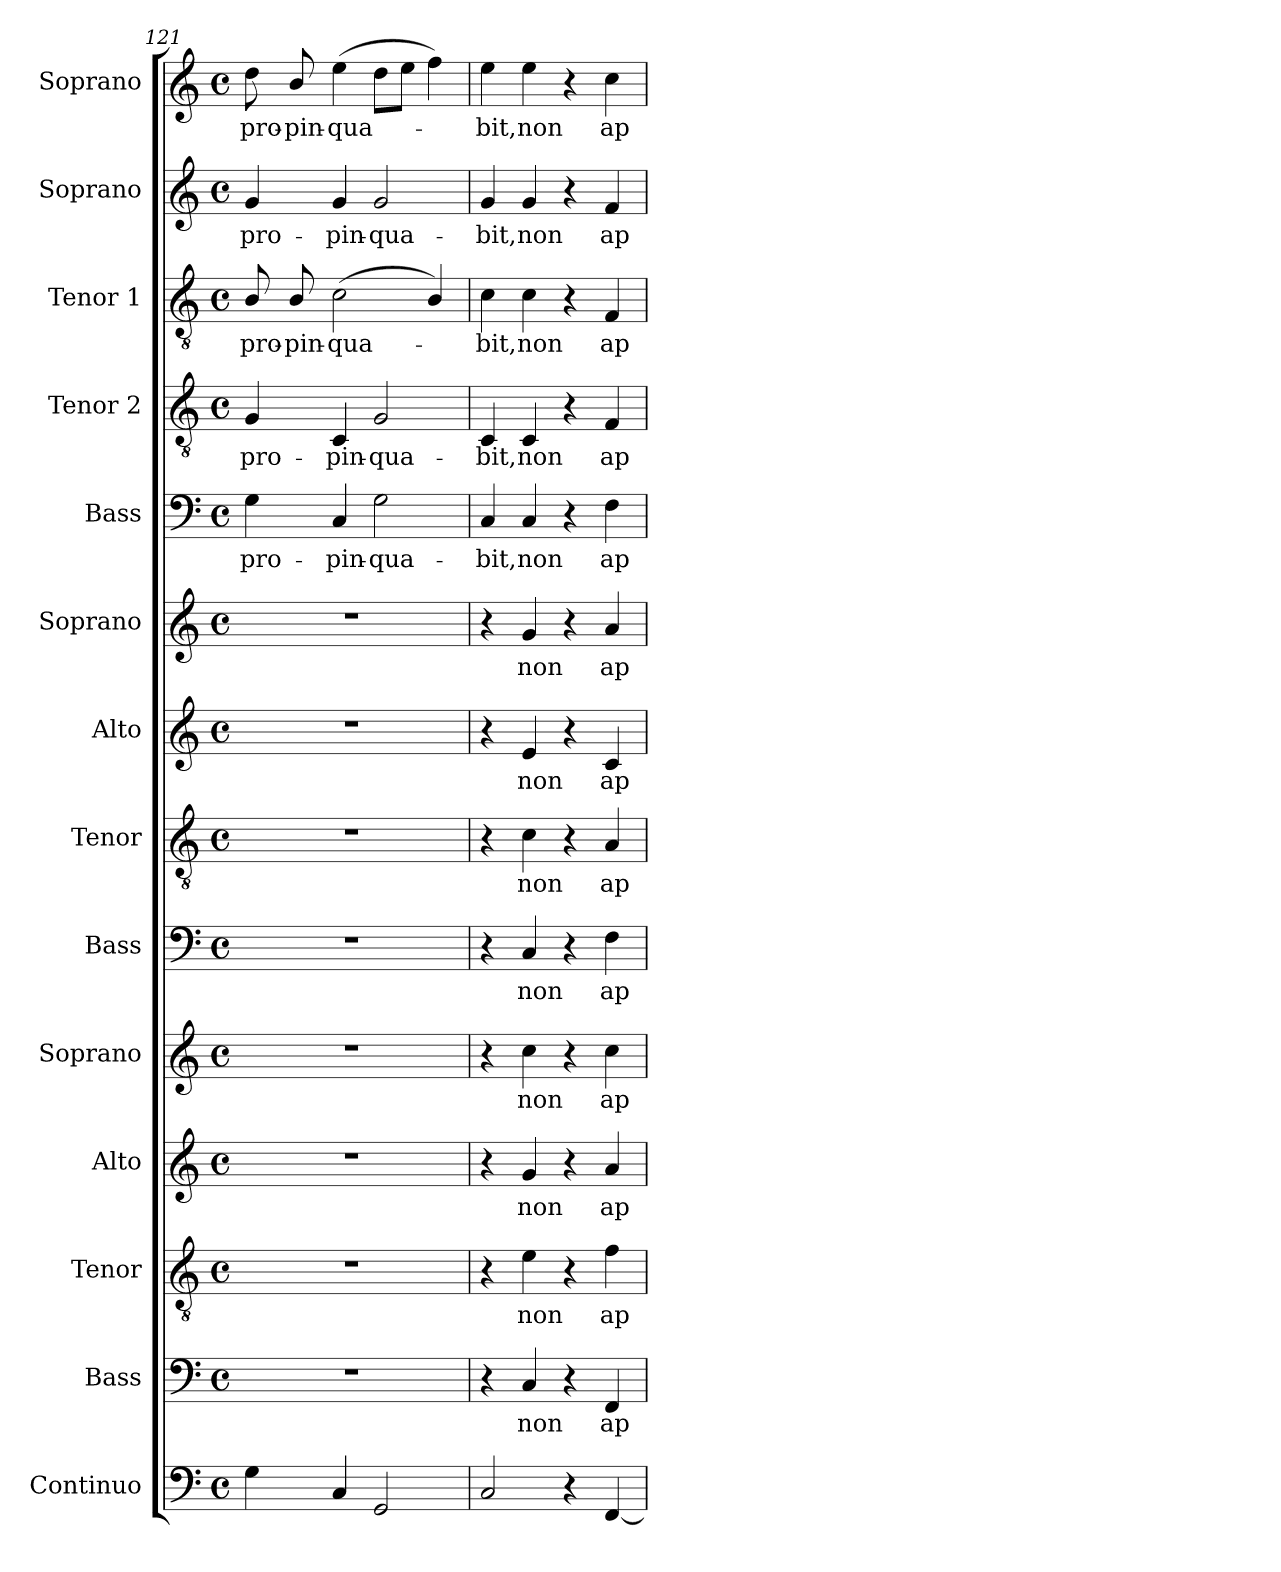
**kern	**kern	**text	**kern	**text	**kern	**text	**kern	**text	**kern	**text	**kern	**text	**kern	**text	**kern	**text	**kern	**text	**kern	**text	**kern	**text	**kern	**text	**kern	**text
*part14	*part13	*part13	*part12	*part12	*part11	*part11	*part10	*part10	*part9	*part9	*part8	*part8	*part7	*part7	*part6	*part6	*part5	*part5	*part4	*part4	*part3	*part3	*part2	*part2	*part1	*part1
*staff14	*staff13	*staff13	*staff12	*staff12	*staff11	*staff11	*staff10	*staff10	*staff9	*staff9	*staff8	*staff8	*staff7	*staff7	*staff6	*staff6	*staff5	*staff5	*staff4	*staff4	*staff3	*staff3	*staff2	*staff2	*staff1	*staff1
*I"Continuo	*I"Bass	*	*I"Tenor	*	*I"Alto	*	*I"Soprano	*	*I"Bass	*	*I"Tenor	*	*I"Alto	*	*I"Soprano	*	*I"Bass	*	*I"Tenor 2	*	*I"Tenor 1	*	*I"Soprano	*	*I"Soprano	*
*I'Cont.	*I'B.	*	*I'T.	*	*I'A.	*	*I'S.	*	*I'B.	*	*I'T.	*	*I'A.	*	*I'S.	*	*I'B.	*	*I'T2.	*	*I'T1.	*	*I'S.	*	*I'S.	*
!!LO:PB:g=z
*clefF4	*clefF4	*	*clefGv2	*	*clefG2	*	*clefG2	*	*clefF4	*	*clefGv2	*	*clefG2	*	*clefG2	*	*clefF4	*	*clefGv2	*	*clefGv2	*	*clefG2	*	*clefG2	*
*	*	*	*ITrd7c12	*	*	*	*	*	*	*	*ITrd7c12	*	*	*	*	*	*	*	*ITrd7c12	*	*ITrd7c12	*	*	*	*	*
*k[]	*k[]	*	*k[]	*	*k[]	*	*k[]	*	*k[]	*	*k[]	*	*k[]	*	*k[]	*	*k[]	*	*k[]	*	*k[]	*	*k[]	*	*k[]	*
*C:	*C:	*	*C:	*	*C:	*	*C:	*	*C:	*	*C:	*	*C:	*	*C:	*	*C:	*	*C:	*	*C:	*	*C:	*	*C:	*
*M4/4	*M4/4	*	*M4/4	*	*M4/4	*	*M4/4	*	*M4/4	*	*M4/4	*	*M4/4	*	*M4/4	*	*M4/4	*	*M4/4	*	*M4/4	*	*M4/4	*	*M4/4	*
*met(c)	*met(c)	*	*met(c)	*	*met(c)	*	*met(c)	*	*met(c)	*	*met(c)	*	*met(c)	*	*met(c)	*	*met(c)	*	*met(c)	*	*met(c)	*	*met(c)	*	*met(c)	*
=121	=121	=121	=121	=121	=121	=121	=121	=121	=121	=121	=121	=121	=121	=121	=121	=121	=121	=121	=121	=121	=121	=121	=121	=121	=121	=121
!	!	!	!	!	!	!	!	!	!	!	!	!	!	!	!	!	!	!LO:LY:b:color=#000000	!	!	!	!	!	!	!	!
!	!	!	!	!	!	!	!	!	!	!	!	!	!	!	!	!	!	!	!	!LO:LY:b:color=#000000	!	!	!	!	!	!
!	!	!	!	!	!	!	!	!	!	!	!	!	!	!	!	!	!	!	!	!	!	!LO:LY:b:color=#000000	!	!	!	!
!	!	!	!	!	!	!	!	!	!	!	!	!	!	!	!	!	!	!	!	!	!	!	!	!LO:LY:b:color=#000000	!	!
!	!	!	!	!	!	!	!	!	!	!	!	!	!	!	!	!	!	!	!	!	!	!	!	!	!	!LO:LY:b:color=#000000
4Gi\	1r	.	1r	.	1r	.	1r	.	1r	.	1r	.	1r	.	1r	.	4Gi\	-pro-	4GGi/	-pro-	8BBi/	pro-	4gi/	-pro-	8ddi\	-pro-
!	!	!	!	!	!	!	!	!	!	!	!	!	!	!	!	!	!	!	!	!	!	!LO:LY:b:color=#000000	!	!	!	!
!	!	!	!	!	!	!	!	!	!	!	!	!	!	!	!	!	!	!	!	!	!	!	!	!	!	!LO:LY:b:color=#000000
.	.	.	.	.	.	.	.	.	.	.	.	.	.	.	.	.	.	.	.	.	8BBi/	-pin-	.	.	8bi/	-pin-
!	!	!	!	!	!	!	!	!	!	!	!	!	!	!	!	!	!	!LO:LY:b:color=#000000	!	!	!	!	!	!	!	!
!	!	!	!	!	!	!	!	!	!	!	!	!	!	!	!	!	!	!	!	!LO:LY:b:color=#000000	!	!	!	!	!	!
!	!	!	!	!	!	!	!	!	!	!	!	!	!	!	!	!	!	!	!	!	!	!LO:LY:b:color=#000000	!	!	!	!
!	!	!	!	!	!	!	!	!	!	!	!	!	!	!	!	!	!	!	!	!	!	!	!	!LO:LY:b:color=#000000	!	!
!	!	!	!	!	!	!	!	!	!	!	!	!	!	!	!	!	!	!	!	!	!	!	!	!	!	!LO:LY:b:color=#000000
4Ci/	.	.	.	.	.	.	.	.	.	.	.	.	.	.	.	.	4Ci/	-pin-	4CCi/	-pin-	(2Ci\	-qua-	4gi/	-pin-	(4eei\	-qua-
!	!	!	!	!	!	!	!	!	!	!	!	!	!	!	!	!	!	!LO:LY:b:color=#000000	!	!	!	!	!	!	!	!
!	!	!	!	!	!	!	!	!	!	!	!	!	!	!	!	!	!	!	!	!LO:LY:b:color=#000000	!	!	!	!	!	!
!	!	!	!	!	!	!	!	!	!	!	!	!	!	!	!	!	!	!	!	!	!	!	!	!LO:LY:b:color=#000000	!	!
2GGi/	.	.	.	.	.	.	.	.	.	.	.	.	.	.	.	.	2Gi\	-qua-	2GGi/	-qua-	.	.	2gi/	-qua-	8ddi\L	.
.	.	.	.	.	.	.	.	.	.	.	.	.	.	.	.	.	.	.	.	.	.	.	.	.	8eei\J	.
.	.	.	.	.	.	.	.	.	.	.	.	.	.	.	.	.	.	.	.	.	4BBi/)	.	.	.	4ffi\)	.
=122	=122	=122	=122	=122	=122	=122	=122	=122	=122	=122	=122	=122	=122	=122	=122	=122	=122	=122	=122	=122	=122	=122	=122	=122	=122	=122
!	!	!	!	!	!	!	!	!	!	!	!	!	!	!	!	!	!	!LO:LY:b:color=#000000	!	!	!	!	!	!	!	!
!	!	!	!	!	!	!	!	!	!	!	!	!	!	!	!	!	!	!	!	!LO:LY:b:color=#000000	!	!	!	!	!	!
!	!	!	!	!	!	!	!	!	!	!	!	!	!	!	!	!	!	!	!	!	!	!LO:LY:b:color=#000000	!	!	!	!
!	!	!	!	!	!	!	!	!	!	!	!	!	!	!	!	!	!	!	!	!	!	!	!	!LO:LY:b:color=#000000	!	!
!	!	!	!	!	!	!	!	!	!	!	!	!	!	!	!	!	!	!	!	!	!	!	!	!	!	!LO:LY:b:color=#000000
2Ci/	4r	.	4r	.	4r	.	4r	.	4r	.	4r	.	4r	.	4r	.	4Ci/	-bit,	4CCi/	-bit,	4Ci\	-bit,	4gi/	-bit,	4eei\	-bit,
!	!	!LO:LY:b:color=#000000	!	!	!	!	!	!	!	!	!	!	!	!	!	!	!	!	!	!	!	!	!	!	!	!
!	!	!	!	!LO:LY:b:color=#000000	!	!	!	!	!	!	!	!	!	!	!	!	!	!	!	!	!	!	!	!	!	!
!	!	!	!	!	!	!LO:LY:b:color=#000000	!	!	!	!	!	!	!	!	!	!	!	!	!	!	!	!	!	!	!	!
!	!	!	!	!	!	!	!	!LO:LY:b:color=#000000	!	!	!	!	!	!	!	!	!	!	!	!	!	!	!	!	!	!
!	!	!	!	!	!	!	!	!	!	!LO:LY:b:color=#000000	!	!	!	!	!	!	!	!	!	!	!	!	!	!	!	!
!	!	!	!	!	!	!	!	!	!	!	!	!LO:LY:b:color=#000000	!	!	!	!	!	!	!	!	!	!	!	!	!	!
!	!	!	!	!	!	!	!	!	!	!	!	!	!	!LO:LY:b:color=#000000	!	!	!	!	!	!	!	!	!	!	!	!
!	!	!	!	!	!	!	!	!	!	!	!	!	!	!	!	!LO:LY:b:color=#000000	!	!	!	!	!	!	!	!	!	!
!	!	!	!	!	!	!	!	!	!	!	!	!	!	!	!	!	!	!LO:LY:b:color=#000000	!	!	!	!	!	!	!	!
!	!	!	!	!	!	!	!	!	!	!	!	!	!	!	!	!	!	!	!	!LO:LY:b:color=#000000	!	!	!	!	!	!
!	!	!	!	!	!	!	!	!	!	!	!	!	!	!	!	!	!	!	!	!	!	!LO:LY:b:color=#000000	!	!	!	!
!	!	!	!	!	!	!	!	!	!	!	!	!	!	!	!	!	!	!	!	!	!	!	!	!LO:LY:b:color=#000000	!	!
!	!	!	!	!	!	!	!	!	!	!	!	!	!	!	!	!	!	!	!	!	!	!	!	!	!	!LO:LY:b:color=#000000
.	4Ci/	non	4Ei\	non	4gi/	non	4cci\	non	4Ci/	non	4Ci\	non	4ei/	non	4gi/	non	4Ci/	non	4CCi/	non	4Ci\	non	4gi/	non	4eei\	non
4r	4r	.	4r	.	4r	.	4r	.	4r	.	4r	.	4r	.	4r	.	4r	.	4r	.	4r	.	4r	.	4r	.
!	!	!LO:LY:b:color=#000000	!	!	!	!	!	!	!	!	!	!	!	!	!	!	!	!	!	!	!	!	!	!	!	!
!	!	!	!	!LO:LY:b:color=#000000	!	!	!	!	!	!	!	!	!	!	!	!	!	!	!	!	!	!	!	!	!	!
!	!	!	!	!	!	!LO:LY:b:color=#000000	!	!	!	!	!	!	!	!	!	!	!	!	!	!	!	!	!	!	!	!
!	!	!	!	!	!	!	!	!LO:LY:b:color=#000000	!	!	!	!	!	!	!	!	!	!	!	!	!	!	!	!	!	!
!	!	!	!	!	!	!	!	!	!	!LO:LY:b:color=#000000	!	!	!	!	!	!	!	!	!	!	!	!	!	!	!	!
!	!	!	!	!	!	!	!	!	!	!	!	!LO:LY:b:color=#000000	!	!	!	!	!	!	!	!	!	!	!	!	!	!
!	!	!	!	!	!	!	!	!	!	!	!	!	!	!LO:LY:b:color=#000000	!	!	!	!	!	!	!	!	!	!	!	!
!	!	!	!	!	!	!	!	!	!	!	!	!	!	!	!	!LO:LY:b:color=#000000	!	!	!	!	!	!	!	!	!	!
!	!	!	!	!	!	!	!	!	!	!	!	!	!	!	!	!	!	!LO:LY:b:color=#000000	!	!	!	!	!	!	!	!
!	!	!	!	!	!	!	!	!	!	!	!	!	!	!	!	!	!	!	!	!LO:LY:b:color=#000000	!	!	!	!	!	!
!	!	!	!	!	!	!	!	!	!	!	!	!	!	!	!	!	!	!	!	!	!	!LO:LY:b:color=#000000	!	!	!	!
!	!	!	!	!	!	!	!	!	!	!	!	!	!	!	!	!	!	!	!	!	!	!	!	!LO:LY:b:color=#000000	!	!
!	!	!	!	!	!	!	!	!	!	!	!	!	!	!	!	!	!	!	!	!	!	!	!	!	!	!LO:LY:b:color=#000000
[4FFi/	4FFi/	ap-	4Fi\	ap-	4ai/	ap-	4cci\	ap-	4Fi\	ap-	4AAi/	ap-	4ci/	ap-	4ai/	ap-	4Fi\	ap-	4FFi/	ap-	4FFi/	ap-	4fi/	ap-	4cci\	ap-
=	=	=	=	=	=	=	=	=	=	=	=	=	=	=	=	=	=	=	=	=	=	=	=	=	=	=
*-	*-	*-	*-	*-	*-	*-	*-	*-	*-	*-	*-	*-	*-	*-	*-	*-	*-	*-	*-	*-	*-	*-	*-	*-	*-	*-
